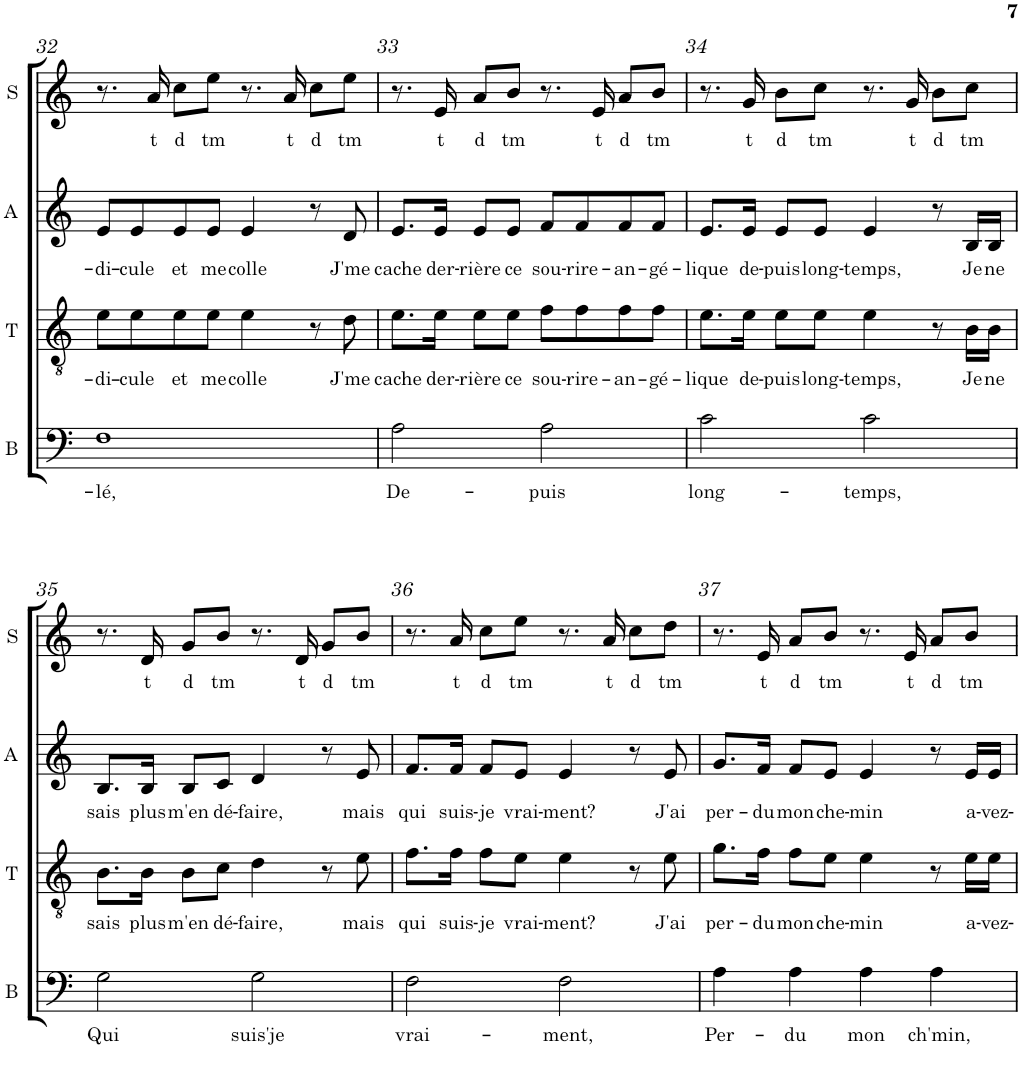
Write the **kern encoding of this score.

**kern	**text	**kern	**text	**kern	**text	**kern	**text
*part4	*part4	*part3	*part3	*part2	*part2	*part1	*part1
*staff4	*staff4	*staff3	*staff3	*staff2	*staff2	*staff1	*staff1
*I"Basse	*	*I"Ténor	*	*I"Alto	*	*I"Soprano	*
*I'B	*	*I'T	*	*I'A	*	*I'S	*
!!LO:PB:g=z
*clefF4	*	*clefGv2	*	*clefG2	*	*clefG2	*
*	*	*Trd1c2	*	*Trd4c7	*	*	*
*k[]	*	*k[]	*	*k[]	*	*k[]	*
*M4/4	*	*M4/4	*	*M4/4	*	*M4/4	*
*met(c)	*	*met(c)	*	*met(c)	*	*met(c)	*
=32	=32	=32	=32	=32	=32	=32	=32
!	!LO:LY:b	!	!LO:LY:b	!	!LO:LY:b	!	!
1F	-lé,	8e\L	-di-	8e/L	-di-	8.r	.
!	!	!	!LO:LY:b	!	!LO:LY:b	!	!
.	.	8e\	-cule	8e/	-cule	.	.
!	!	!	!	!	!	!	!LO:LY:b
.	.	.	.	.	.	16a/	t
!	!	!	!LO:LY:b	!	!LO:LY:b	!	!LO:LY:b
.	.	8e\	et	8e/	et	8cc\L	d
!	!	!	!LO:LY:b	!	!LO:LY:b	!	!LO:LY:b
.	.	8e\J	me	8e/J	me	8ee\J	tm
!	!	!	!LO:LY:b	!	!LO:LY:b	!	!
.	.	4e\	colle	4e/	colle	8.r	.
!	!	!	!	!	!	!	!LO:LY:b
.	.	.	.	.	.	16a/	t
!	!	!	!	!	!	!	!LO:LY:b
.	.	8r	.	8r	.	8cc\L	d
!	!	!	!LO:LY:b	!	!LO:LY:b	!	!LO:LY:b
.	.	8d\	J'me	8d/	J'me	8ee\J	tm
=33	=33	=33	=33	=33	=33	=33	=33
!	!LO:LY:b	!	!LO:LY:b	!	!LO:LY:b	!	!
2A\	De-	8.e\L	cache	8.e/L	cache	8.r	.
!	!	!	!LO:LY:b	!	!LO:LY:b	!	!LO:LY:b
.	.	16e\Jk	der-	16e/Jk	der-	16e/	t
!	!	!	!LO:LY:b	!	!LO:LY:b	!	!LO:LY:b
.	.	8e\L	-rière	8e/L	-rière	8a/L	d
!	!	!	!LO:LY:b	!	!LO:LY:b	!	!LO:LY:b
.	.	8e\J	ce	8e/J	ce	8b/J	tm
!	!LO:LY:b	!	!LO:LY:b	!	!LO:LY:b	!	!
2A\	-puis	8f\L	sou-	8f/L	sou-	8.r	.
!	!	!	!LO:LY:b	!	!LO:LY:b	!	!
.	.	8f\	-rire-	8f/	-rire-	.	.
!	!	!	!	!	!	!	!LO:LY:b
.	.	.	.	.	.	16e/	t
!	!	!	!LO:LY:b	!	!LO:LY:b	!	!LO:LY:b
.	.	8f\	-an-	8f/	-an-	8a/L	d
!	!	!	!LO:LY:b	!	!LO:LY:b	!	!LO:LY:b
.	.	8f\J	-gé-	8f/J	-gé-	8b/J	tm
=34	=34	=34	=34	=34	=34	=34	=34
!	!LO:LY:b	!	!LO:LY:b	!	!LO:LY:b	!	!
2c\	long-	8.e\L	-lique	8.e/L	-lique	8.r	.
!	!	!	!LO:LY:b	!	!LO:LY:b	!	!LO:LY:b
.	.	16e\Jk	de-	16e/Jk	de-	16g/	t
!	!	!	!LO:LY:b	!	!LO:LY:b	!	!LO:LY:b
.	.	8e\L	-puis	8e/L	-puis	8b\L	d
!	!	!	!LO:LY:b	!	!LO:LY:b	!	!LO:LY:b
.	.	8e\J	long-	8e/J	long-	8cc\J	tm
!	!LO:LY:b	!	!LO:LY:b	!	!LO:LY:b	!	!
2c\	-temps,	4e\	-temps,	4e/	-temps,	8.r	.
!	!	!	!	!	!	!	!LO:LY:b
.	.	.	.	.	.	16g/	t
!	!	!	!	!	!	!	!LO:LY:b
.	.	8r	.	8r	.	8b\L	d
!	!	!	!LO:LY:b	!	!LO:LY:b	!	!LO:LY:b
.	.	16B\LL	Je	16B/LL	Je	8cc\J	tm
!	!	!	!LO:LY:b	!	!LO:LY:b	!	!
.	.	16B\JJ	ne	16B/JJ	ne	.	.
!!LO:LB:g=z
=35	=35	=35	=35	=35	=35	=35	=35
!	!LO:LY:b	!	!LO:LY:b	!	!LO:LY:b	!	!
2G\	Qui	8.B\L	sais	8.B/L	sais	8.r	.
!	!	!	!LO:LY:b	!	!LO:LY:b	!	!LO:LY:b
.	.	16B\Jk	plus	16B/Jk	plus	16d/	t
!	!	!	!LO:LY:b	!	!LO:LY:b	!	!LO:LY:b
.	.	8B\L	m'en	8B/L	m'en	8g/L	d
!	!	!	!LO:LY:b	!	!LO:LY:b	!	!LO:LY:b
.	.	8c\J	dé-	8c/J	dé-	8b/J	tm
!	!LO:LY:b	!	!LO:LY:b	!	!LO:LY:b	!	!
2G\	suis'je	4d\	-faire,	4d/	-faire,	8.r	.
!	!	!	!	!	!	!	!LO:LY:b
.	.	.	.	.	.	16d/	t
!	!	!	!	!	!	!	!LO:LY:b
.	.	8r	.	8r	.	8g/L	d
!	!	!	!LO:LY:b	!	!LO:LY:b	!	!LO:LY:b
.	.	8e\	mais	8e/	mais	8b/J	tm
=36	=36	=36	=36	=36	=36	=36	=36
!	!LO:LY:b	!	!LO:LY:b	!	!LO:LY:b	!	!
2F\	vrai-	8.f\L	qui	8.f/L	qui	8.r	.
!	!	!	!LO:LY:b	!	!LO:LY:b	!	!LO:LY:b
.	.	16f\Jk	suis-	16f/Jk	suis-	16a/	t
!	!	!	!LO:LY:b	!	!LO:LY:b	!	!LO:LY:b
.	.	8f\L	-je	8f/L	-je	8cc\L	d
!	!	!	!LO:LY:b	!	!LO:LY:b	!	!LO:LY:b
.	.	8e\J	vrai-	8e/J	vrai-	8ee\J	tm
!	!LO:LY:b	!	!LO:LY:b	!	!LO:LY:b	!	!
2F\	-ment,	4e\	-ment?	4e/	-ment?	8.r	.
!	!	!	!	!	!	!	!LO:LY:b
.	.	.	.	.	.	16a/	t
!	!	!	!	!	!	!	!LO:LY:b
.	.	8r	.	8r	.	8cc\L	d
!	!	!	!LO:LY:b	!	!LO:LY:b	!	!LO:LY:b
.	.	8e\	J'ai	8e/	J'ai	8dd\J	tm
=37	=37	=37	=37	=37	=37	=37	=37
!	!LO:LY:b	!	!LO:LY:b	!	!LO:LY:b	!	!
4A\	Per-	8.g\L	per-	8.g/L	per-	8.r	.
!	!	!	!LO:LY:b	!	!LO:LY:b	!	!LO:LY:b
.	.	16f\Jk	-du	16f/Jk	-du	16e/	t
!	!LO:LY:b	!	!LO:LY:b	!	!LO:LY:b	!	!LO:LY:b
4A\	-du	8f\L	mon	8f/L	mon	8a/L	d
!	!	!	!LO:LY:b	!	!LO:LY:b	!	!LO:LY:b
.	.	8e\J	che-	8e/J	che-	8b/J	tm
!	!LO:LY:b	!	!LO:LY:b	!	!LO:LY:b	!	!
4A\	mon	4e\	-min	4e/	-min	8.r	.
!	!	!	!	!	!	!	!LO:LY:b
.	.	.	.	.	.	16e/	t
!	!LO:LY:b	!	!	!	!	!	!LO:LY:b
4A\	ch'min,	8r	.	8r	.	8a/L	d
!	!	!	!LO:LY:b	!	!LO:LY:b	!	!LO:LY:b
.	.	16e\LL	a-	16e/LL	a-	8b/J	tm
!	!	!	!LO:LY:b	!	!LO:LY:b	!	!
.	.	16e\JJ	-vez-	16e/JJ	-vez-	.	.
=	=	=	=	=	=	=	=
*-	*-	*-	*-	*-	*-	*-	*-
